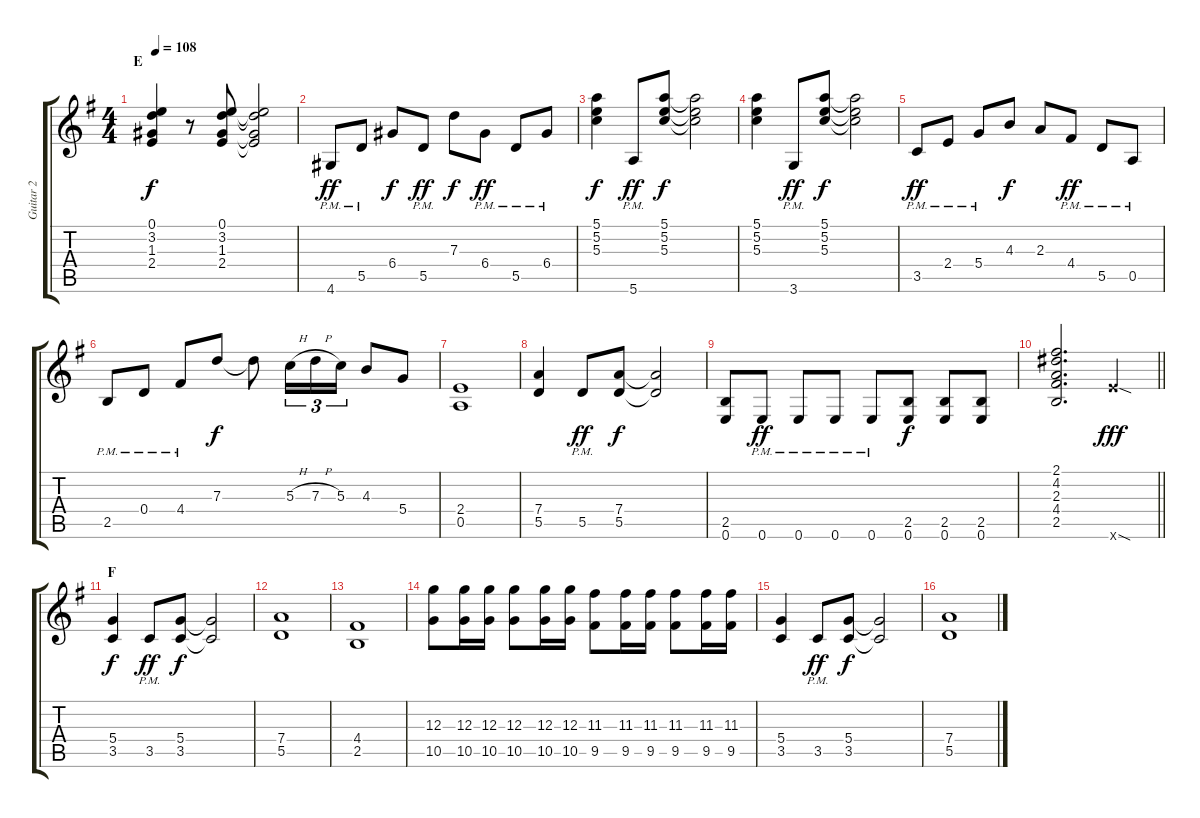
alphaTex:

\track ("Guitar 2" "Guitar 2") {instrument distortionguitar}
\staff {score tabs}
\tuning (E4 B3 G3 D3 A2 E2) {hide}
\ts (4 4)
\section ("" "E")
\tempo 108
\clef g2
\ks g
(0.1 3.2 1.3 2.4).4{dy f} r.8 (0.1 3.2 1.3 2.4).8 (0.1{t} 3.2{t} 1.3{t} 2.4{t}).2 |
4.6{pm}.8{dy ff} 5.5{pm}.8 6.4.8{dy f} 5.5{pm}.8{dy ff} 7.3.8{dy f} 6.4{pm}.8{dy ff} 5.5{pm}.8 6.4{pm}.8 |
(5.1 5.2 5.3).4{dy f} 5.6{pm}.8{dy ff} (5.1 5.2 5.3).8{dy f} (5.1{t} 5.2{t} 5.3{t}).2 |
(5.1 5.2 5.3).4 3.6{pm}.8{dy ff} (5.1 5.2 5.3).8{dy f} (5.1{t} 5.2{t} 5.3{t}).2 |
3.5{pm}.8{dy ff} 2.4{pm}.8 5.4{pm}.8 4.3.8{dy f} 2.3.8 4.4{pm}.8{dy ff} 5.5{pm}.8 0.5{pm}.8 |
2.5{pm}.8 0.4{pm}.8 4.4{pm}.8 7.3.8{dy f} 7.3{t}.8 5.3{h}.16{tu (3 2)} 7.3{h}.16{tu (3 2)} 5.3.16{tu (3 2)} 4.3.8 5.4.8 |
(2.4 0.5).1 |
(7.4 5.5).4 5.5{pm}.8{dy ff} (7.4 5.5).8{dy f} (7.4{t} 5.5{t}).2 |
(2.5 0.6).8 0.6{pm}.8{dy ff} 0.6{pm}.8 0.6{pm}.8 0.6{pm}.8 (2.5 0.6).8{dy f} (2.5 0.6).8 (2.5 0.6).8 |
\barLineRight lightlight
(2.1 4.2 2.3 4.4 2.5).2{d} 12.6{sod x}.4{dy fff} |
\section ("" "F")
(5.4 3.5).4{dy f} 3.5{pm}.8{dy ff} (5.4 3.5).8{dy f} (5.4{t} 3.5{t}).2 |
(7.4 5.5).1 |
(4.4 2.5).1 |
(12.3 10.5).8 (12.3 10.5).16 (12.3 10.5).16 (12.3 10.5).8 (12.3 10.5).16 (12.3 10.5).16 (11.3 9.5).8 (11.3 9.5).16 (11.3 9.5).16 (11.3 9.5).8 (11.3 9.5).16 (11.3 9.5).16 |
(5.4 3.5).4 3.5{pm}.8{dy ff} (5.4 3.5).8{dy f} (5.4{t} 3.5{t}).2 |
(7.4 5.5).1
